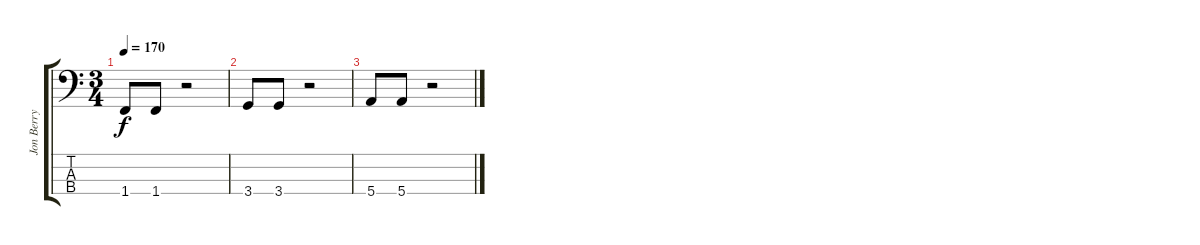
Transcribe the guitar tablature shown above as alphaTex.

\track ("Jon Berry" "Jon Berry") {instrument electricbasspick}
\staff {score tabs}
\tuning (G2 D2 A1 E1) {hide}
\ts (3 4)
\tempo 170
\clef f4
\ks c
1.4.8{dy f} 1.4.8 r.2 |
3.4.8 3.4.8 r.2 |
5.4.8 5.4.8 r.2
